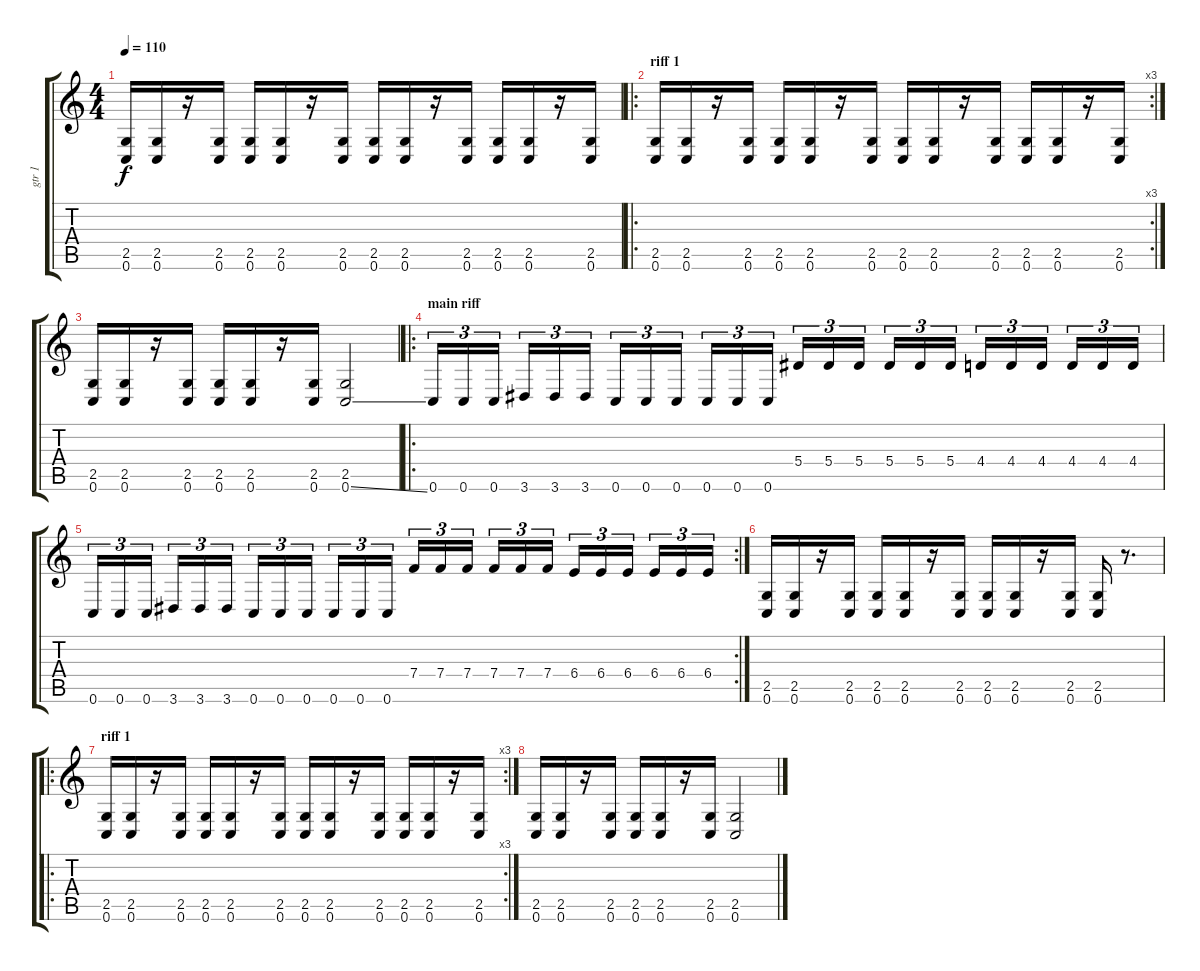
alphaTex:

\track ("gtr 1" "gtr 1") {instrument distortionguitar}
\staff {score tabs}
\tuning (C4 G3 Eb3 Bb2 F2 C2) {hide}
\ts (4 4)
\tempo 110
\clef g2
\ks c
(2.5 0.6).16{dy f instrument distortionguitar} (2.5 0.6).16 r.16 (2.5 0.6).16 (2.5 0.6).16 (2.5 0.6).16 r.16 (2.5 0.6).16 (2.5 0.6).16 (2.5 0.6).16 r.16 (2.5 0.6).16 (2.5 0.6).16 (2.5 0.6).16 r.16 (2.5 0.6).16 |
\ro
\rc 3
\section ("" "riff 1")
(2.5 0.6).16 (2.5 0.6).16 r.16 (2.5 0.6).16 (2.5 0.6).16 (2.5 0.6).16 r.16 (2.5 0.6).16 (2.5 0.6).16 (2.5 0.6).16 r.16 (2.5 0.6).16 (2.5 0.6).16 (2.5 0.6).16 r.16 (2.5 0.6).16 |
(2.5 0.6).16 (2.5 0.6).16 r.16 (2.5 0.6).16 (2.5 0.6).16 (2.5 0.6).16 r.16 (2.5 0.6).16 (2.5 0.6{ss}).2 |
\ro
\section ("" "main riff")
0.6.16{tu (3 2)} 0.6.16{tu (3 2)} 0.6.16{tu (3 2)} 3.6.16{tu (3 2)} 3.6.16{tu (3 2)} 3.6.16{tu (3 2)} 0.6.16{tu (3 2)} 0.6.16{tu (3 2)} 0.6.16{tu (3 2)} 0.6.16{tu (3 2)} 0.6.16{tu (3 2)} 0.6.16{tu (3 2)} 5.4.16{tu (3 2)} 5.4.16{tu (3 2)} 5.4.16{tu (3 2)} 5.4.16{tu (3 2)} 5.4.16{tu (3 2)} 5.4.16{tu (3 2)} 4.4.16{tu (3 2)} 4.4.16{tu (3 2)} 4.4.16{tu (3 2)} 4.4.16{tu (3 2)} 4.4.16{tu (3 2)} 4.4.16{tu (3 2)} |
\rc 2
0.6.16{tu (3 2)} 0.6.16{tu (3 2)} 0.6.16{tu (3 2)} 3.6.16{tu (3 2)} 3.6.16{tu (3 2)} 3.6.16{tu (3 2)} 0.6.16{tu (3 2)} 0.6.16{tu (3 2)} 0.6.16{tu (3 2)} 0.6.16{tu (3 2)} 0.6.16{tu (3 2)} 0.6.16{tu (3 2)} 7.4.16{tu (3 2)} 7.4.16{tu (3 2)} 7.4.16{tu (3 2)} 7.4.16{tu (3 2)} 7.4.16{tu (3 2)} 7.4.16{tu (3 2)} 6.4.16{tu (3 2)} 6.4.16{tu (3 2)} 6.4.16{tu (3 2)} 6.4.16{tu (3 2)} 6.4.16{tu (3 2)} 6.4.16{tu (3 2)} |
(2.5 0.6).16 (2.5 0.6).16 r.16 (2.5 0.6).16 (2.5 0.6).16 (2.5 0.6).16 r.16 (2.5 0.6).16 (2.5 0.6).16 (2.5 0.6).16 r.16 (2.5 0.6).16 (2.5 0.6).16 r.8{d} |
\ro
\rc 3
\section ("" "riff 1")
(2.5 0.6).16 (2.5 0.6).16 r.16 (2.5 0.6).16 (2.5 0.6).16 (2.5 0.6).16 r.16 (2.5 0.6).16 (2.5 0.6).16 (2.5 0.6).16 r.16 (2.5 0.6).16 (2.5 0.6).16 (2.5 0.6).16 r.16 (2.5 0.6).16 |
(2.5 0.6).16 (2.5 0.6).16 r.16 (2.5 0.6).16 (2.5 0.6).16 (2.5 0.6).16 r.16 (2.5 0.6).16 (2.5 0.6{ss}).2
